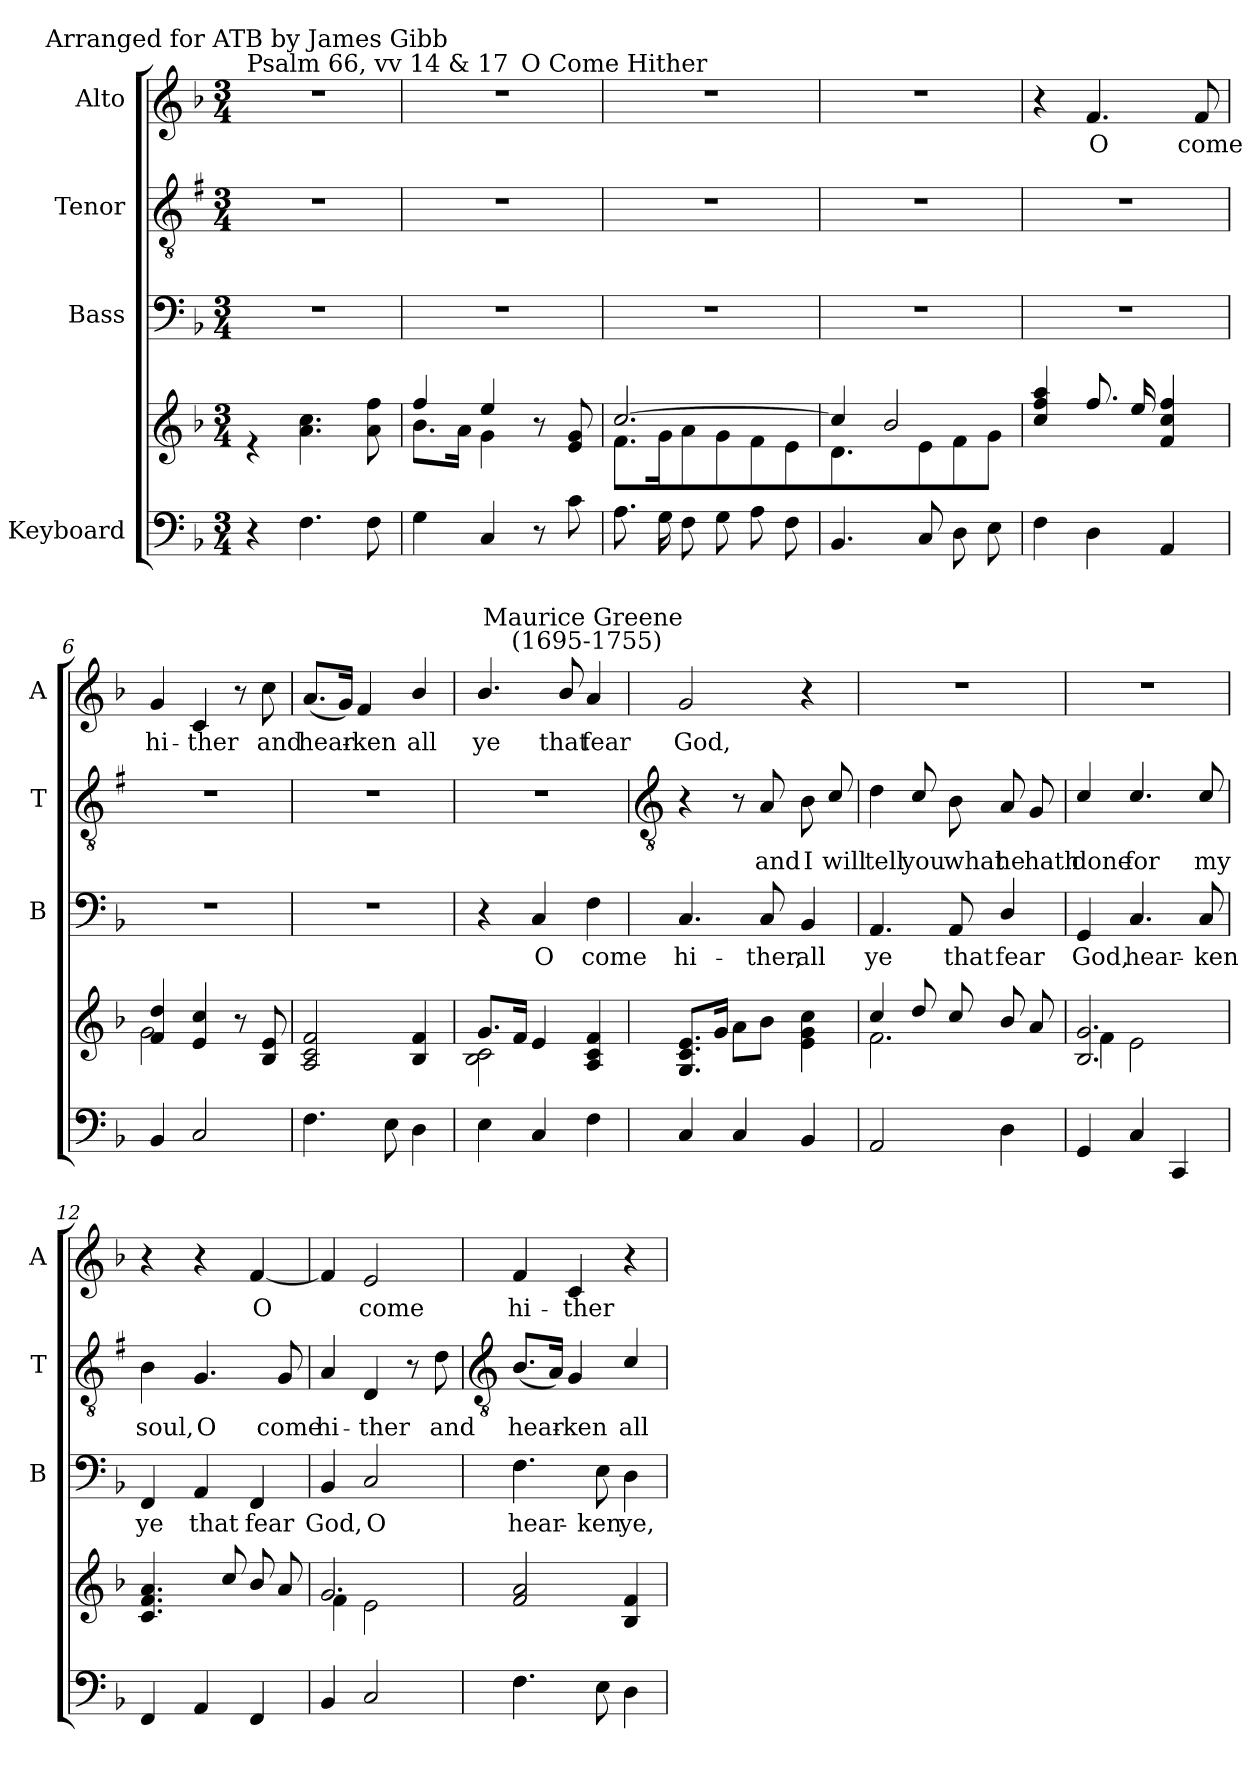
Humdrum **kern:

**kern	**kern	**kern	**text	**kern	**text	**kern	**text
*part4	*part4	*part3	*part3	*part2	*part2	*part1	*part1
*staff5	*staff4	*staff3	*staff3	*staff2	*staff2	*staff1	*staff1
*I"Keyboard	*	*I"Bass	*	*I"Tenor	*	*I"Alto	*
*	*	*I'B	*	*I'T	*	*I'A	*
*clefF4	*clefG2	*clefF4	*	*clefGv2	*	*clefG2	*
*	*	*	*	*ITrd1c2	*	*	*
*k[b-]	*k[b-]	*k[b-]	*	*k[b-]	*	*k[b-]	*
*F:	*F:	*F:	*	*F:	*	*F:	*
*M3/4	*M3/4	*M3/4	*	*M3/4	*	*M3/4	*
=1	=1	=1	=1	=1	=1	=1	=1
!	!	!	!	!	!	!LO:TX:a:t=Psalm 66, vv 14 & 17	!
!	!	!	!	!	!	!LO:TX:a:cj:t=Arranged for ATB by James Gibb	!
!	!LO:N:vis=1	!LO:N:vis=1	!	!LO:N:vis=1	!	!LO:N:vis=1	!
*	*^	*	*	*	*	*	*
4r	2.ryy	4r	2.r	.	2.r	.	2.r	.
4.F	.	4.a\ 4.cc\	.	.	.	.	.	.
8F	.	8a\ 8ff\	.	.	.	.	.	.
=2	=2	=2	=2	=2	=2	=2	=2	=2
!	!	!	!LO:N:vis=1	!	!LO:N:vis=1	!	!LO:N:vis=1	!
4G	4ff/	8.b-\L	2.r	.	2.r	.	2.r	.
.	.	16a\J	.	.	.	.	.	.
4C	4ee/	4g\	.	.	.	.	.	.
8r	8r	4ryy	.	.	.	.	.	.
8c	8e/ 8g/	.	.	.	.	.	.	.
=3	=3	=3	=3	=3	=3	=3	=3	=3
!	!	!	!	!	!	!	!LO:TX:a:cj:t=O Come Hither	!
!	!	!	!LO:N:vis=1	!	!LO:N:vis=1	!	!LO:N:vis=1	!
8.A	[2.cc/	8.f\L	2.r	.	2.r	.	2.r	.
16G	.	16g\	.	.	.	.	.	.
8F	.	8a\	.	.	.	.	.	.
8G	.	8g\	.	.	.	.	.	.
8A	.	8f\	.	.	.	.	.	.
8F	.	8e\	.	.	.	.	.	.
=4	=4	=4	=4	=4	=4	=4	=4	=4
!	!	!	!LO:N:vis=1	!	!LO:N:vis=1	!	!LO:N:vis=1	!
4.BB-	4cc/]	4.d\	2.r	.	2.r	.	2.r	.
.	2b-/	.	.	.	.	.	.	.
8C	.	8e\	.	.	.	.	.	.
8D	.	8f\	.	.	.	.	.	.
8E	.	8g\	.	.	.	.	.	.
=5	=5	=5	=5	=5	=5	=5	=5	=5
!	!	!LO:N:vis=1	!LO:N:vis=1	!	!LO:N:vis=1	!	!	!
4F	4cc/ 4ff/ 4aa/	2.ryy	2.r	.	2.r	.	4r	.
!	!	!	!	!	!	!	!	!LO:LY:b
4D	8.ff/	.	.	.	.	.	4.f	O
.	16ee/J	.	.	.	.	.	.	.
4AA	4f/ 4cc/ 4ff/	.	.	.	.	.	.	.
!	!	!	!	!	!	!	!	!LO:LY:b
.	.	.	.	.	.	.	8f	come
=6	=6	=6	=6	=6	=6	=6	=6	=6
!	!	!	!LO:N:vis=1	!	!LO:N:vis=1	!	!	!LO:LY:b
4BB-	4f/ 4dd/	2g\	2.r	.	2.r	.	4g	hi-
!	!	!	!	!	!	!	!	!LO:LY:b
2C	4e/ 4cc/	.	.	.	.	.	4c	-ther
.	8r	4ryy	.	.	.	.	8r	.
!	!	!	!	!	!	!	!	!LO:LY:b
.	8B-/ 8e/	.	.	.	.	.	8cc	and
=7	=7	=7	=7	=7	=7	=7	=7	=7
!	!	!LO:N:vis=1	!LO:N:vis=1	!	!LO:N:vis=1	!	!	!LO:LY:b
4.F	2A/ 2c/ 2f/	2.ryy	2.r	.	2.r	.	(<8.aL	hear-
.	.	.	.	.	.	.	16gJ)	.
!	!	!	!	!	!	!	!	!LO:LY:b
.	.	.	.	.	.	.	4f	ken
8E	.	.	.	.	.	.	.	.
!	!	!	!	!	!	!	!	!LO:LY:b
4D	4B-/ 4f/	.	.	.	.	.	4b-/	all
=8	=8	=8	=8	=8	=8	=8	=8	=8
!	!	!	!	!	!LO:N:vis=1	!	!	!LO:LY:b
4E	8.g/L	2B-\ 2c\	4r	.	2.r	.	4.b-/	ye
.	16f/J	.	.	.	.	.	.	.
!	!	!	!	!LO:LY:b	!	!	!	!
4C	4e/	.	4C	O	.	.	.	.
!	!	!	!	!	!	!	!	!LO:LY:b
.	.	.	.	.	.	.	8b-/	that
!	!	!	!	!	!	!	!LO:TX:a:cj:t=Maurice Greene \n(1695-1755)	!
!	!	!	!	!LO:LY:b	!	!	!	!LO:LY:b
4F	4A/ 4c/ 4f/	4ryy	4F	come	.	.	4a	fear
!!LO:LB:g=z
=9	=9	=9	=9	=9	=9	=9	=9	=9
*	*	*	*	*	*clefGv2	*	*	*
!	!	!	!	!LO:LY:b	!	!	!	!LO:LY:b
4C	8.G/ 8.c/ 8.e/L	4ryy	4.C	hi-	4r	.	2g	God,
.	16g/J	.	.	.	.	.	.	.
4C	2ryy	8a\L	.	.	8r	.	.	.
!	!	!	!	!LO:LY:b	!	!LO:LY:b	!	!
.	.	8b-\J	8C	-ther,	8G	and	.	.
!	!	!	!	!LO:LY:b	!	!LO:LY:b	!	!
4BB-	.	4e\ 4g\ 4cc\	4BB-	all	8A	I	4r	.
!	!	!	!	!	!	!LO:LY:b	!	!
.	.	.	.	.	8B-/	will	.	.
=10	=10	=10	=10	=10	=10	=10	=10	=10
!	!	!	!	!LO:LY:b	!	!LO:LY:b	!LO:N:vis=1	!
2AA	4cc/	2.f\	4.AA	ye	4c	tell	2.r	.
!	!	!	!	!	!	!LO:LY:b	!	!
.	8dd/L	.	.	.	8B-/	you	.	.
!	!	!	!	!LO:LY:b	!	!LO:LY:b	!	!
.	8cc/	.	8AA	that	8A	what	.	.
!	!	!	!	!LO:LY:b	!	!LO:LY:b	!	!
4D	8b-/	.	4D/	fear	8G	he	.	.
!	!	!	!	!	!	!LO:LY:b	!	!
.	8a/	.	.	.	8F	hath	.	.
=11	=11	=11	=11	=11	=11	=11	=11	=11
!	!	!	!	!LO:LY:b	!	!LO:LY:b	!LO:N:vis=1	!
4GG	2.B-/ 2.g/	4f\	4GG	God,	4B-/	done	2.r	.
!	!	!	!	!LO:LY:b	!	!LO:LY:b	!	!
4C	.	2e\	4.C	hear-	4.B-/	for	.	.
4CC	.	.	.	.	.	.	.	.
!	!	!	!	!LO:LY:b	!	!LO:LY:b	!	!
.	.	.	8C	-ken	8B-/	my	.	.
=12	=12	=12	=12	=12	=12	=12	=12	=12
!	!	!LO:N:vis=1	!	!LO:LY:b	!	!LO:LY:b	!	!
4FF	4.c/ 4.f/ 4.a/	2.ryy	4FF	ye	4A	soul,	4r	.
!	!	!	!	!LO:LY:b	!	!LO:LY:b	!	!
4AA	.	.	4AA	that	4.F	O	4r	.
.	8cc/	.	.	.	.	.	.	.
!	!	!	!	!LO:LY:b	!	!	!	!LO:LY:b
4FF	8b-/	.	4FF	fear	.	.	[4f	O
!	!	!	!	!	!	!LO:LY:b	!	!
.	8a/	.	.	.	8F	come	.	.
=13	=13	=13	=13	=13	=13	=13	=13	=13
!	!	!	!	!LO:LY:b	!	!LO:LY:b	!	!
4BB-	2.g/	4f\	4BB-	God,	4G	hi-	4f]	.
!	!	!	!	!LO:LY:b	!	!LO:LY:b	!	!LO:LY:b
2C	.	2e\	2C	O	4C	-ther	2e	come
.	.	.	.	.	8r	.	.	.
!	!	!	!	!	!	!LO:LY:b	!	!
.	.	.	.	.	8c	and	.	.
!!LO:LB:g=z
=14	=14	=14	=14	=14	=14	=14	=14	=14
*	*	*	*	*	*clefGv2	*	*	*
!	!	!LO:N:vis=1	!	!LO:LY:b	!	!LO:LY:b	!	!LO:LY:b
4.F	2f/ 2a/	2.ryy	4.F	hear-	(<8.AL	hear-	4f	hi-
.	.	.	.	.	16GJ)	.	.	.
!	!	!	!	!	!	!LO:LY:b	!	!LO:LY:b
.	.	.	.	.	4F	ken	4c	-ther
!	!	!	!	!LO:LY:b	!	!	!	!
8E	.	.	8E	-ken	.	.	.	.
!	!	!	!	!LO:LY:b	!	!LO:LY:b	!	!
4D	4B-/ 4f/	.	4D	ye,	4B-/	all	4r	.
*	*v	*v	*	*	*	*	*	*
=	=	=	=	=	=	=	=
*-	*-	*-	*-	*-	*-	*-	*-
